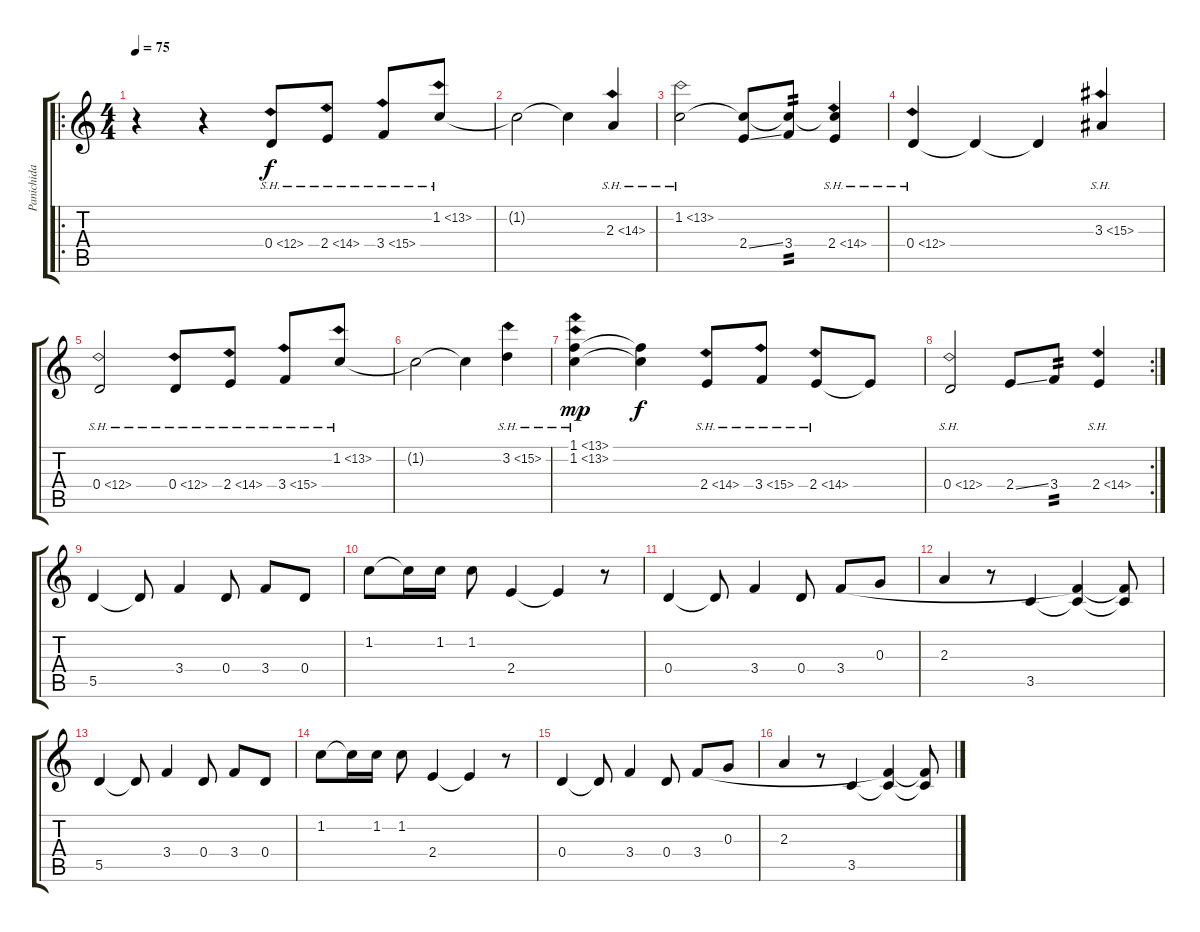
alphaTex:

\track ("Panichida 2" "Panichida ") {instrument electricguitarjazz}
\staff {score tabs}
\tuning (E4 B3 G3 D3 A2 E2) {hide}
\ro
\ts (4 4)
\tempo 75
\clef g2
\ks c
r.4{dy f volume 16 instrument electricguitarjazz} r.4 0.4{sh 12}.8 2.4{sh 12}.8 3.4{sh 12}.8 1.2{sh 12}.8 |
1.2{t}.2 1.2{t}.4 2.3{sh 12}.4 |
1.2{sh 12}.2 (1.2{t} 2.4{ss}).8 (1.2{t} 3.4).8{tp 2} (1.2{t} 2.4{sh 12}).4 |
0.4{sh 12}.4 0.4{t}.4 0.4{t}.4 3.3{sh 12}.4 |
0.4{sh 12}.2{volume 16 instrument electricguitarjazz} 0.4{sh 12}.8 2.4{sh 12}.8 3.4{sh 12}.8 1.2{sh 12}.8 |
1.2{t}.2 1.2{t}.4 3.2{sh 12}.4 |
(1.1{sh 12} 1.2{sh 12}).4{dy mp} (1.1{t} 1.2{t}).4{dy f} 2.4{sh 12}.8 3.4{sh 12}.8 2.4{sh 12}.8 2.4{t}.8 |
\rc 2
0.4{sh 12}.2 2.4{ss}.8 3.4.8{tp 2} 2.4{sh 12}.4 |
5.5.4{volume 16 instrument acousticguitarsteel} 5.5{t}.8 3.4.4 0.4.8 3.4.8 0.4.8 |
1.2.8 1.2{t}.16 1.2.16 1.2.8 2.4.4 2.4{t}.4 r.8 |
0.4.4 0.4{t}.8 3.4.4 0.4.8 3.4.8 0.3.8 |
2.3.4 r.8 3.5.4 (3.4{t} 3.5{t}).4 (3.4{t} 3.5{t}).8 |
5.5.4 5.5{t}.8 3.4.4 0.4.8 3.4.8 0.4.8 |
1.2.8 1.2{t}.16 1.2.16 1.2.8 2.4.4 2.4{t}.4 r.8 |
0.4.4 0.4{t}.8 3.4.4 0.4.8 3.4.8 0.3.8 |
2.3.4 r.8 3.5.4 (3.4{t} 3.5{t}).4 (3.4{t} 3.5{t}).8
